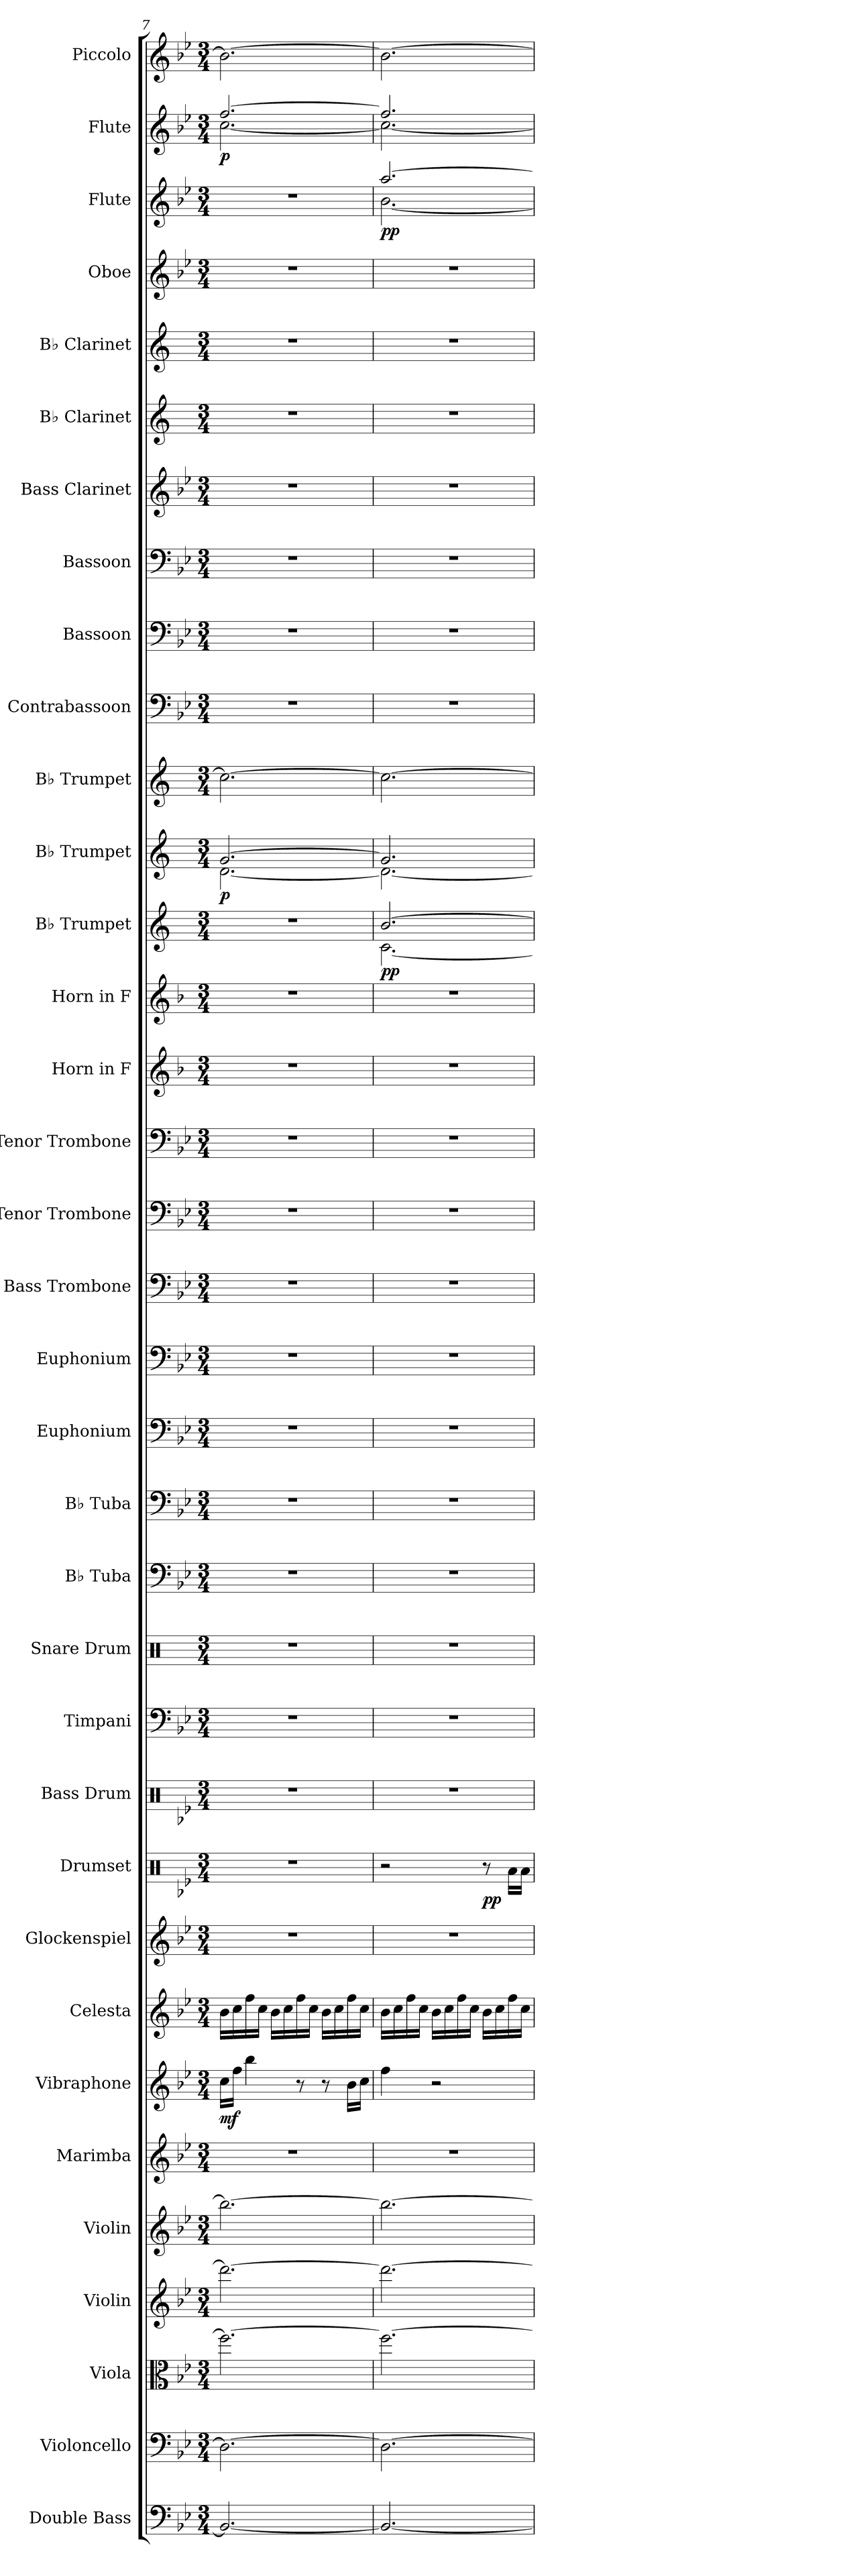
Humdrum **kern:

**kern	**kern	**kern	**kern	**kern	**kern	**kern	**dynam	**kern	**kern	**kern	**dynam	**kern	**kern	**kern	**kern	**kern	**kern	**kern	**kern	**kern	**kern	**kern	**kern	**kern	**dynam	**kern	**dynam	**kern	**kern	**kern	**kern	**kern	**kern	**kern	**kern	**kern	**dynam	**kern	**dynam	**kern
*part35	*part34	*part33	*part32	*part31	*part30	*part29	*part29	*part28	*part27	*part26	*part26	*part25	*part24	*part23	*part22	*part21	*part20	*part19	*part18	*part17	*part16	*part15	*part14	*part13	*part13	*part12	*part12	*part11	*part10	*part9	*part8	*part7	*part6	*part5	*part4	*part3	*part3	*part2	*part2	*part1
*staff35	*staff34	*staff33	*staff32	*staff31	*staff30	*staff29	*staff29	*staff28	*staff27	*staff26	*staff26	*staff25	*staff24	*staff23	*staff22	*staff21	*staff20	*staff19	*staff18	*staff17	*staff16	*staff15	*staff14	*staff13	*staff13	*staff12	*staff12	*staff11	*staff10	*staff9	*staff8	*staff7	*staff6	*staff5	*staff4	*staff3	*staff3	*staff2	*staff2	*staff1
*I"Double Bass	*I"Violoncello	*I"Viola	*I"Violin	*I"Violin	*I"Marimba	*I"Vibraphone	*	*I"Celesta	*I"Glockenspiel	*I"Drumset	*	*I"Bass Drum	*I"Timpani	*I"Snare Drum	*I"B♭ Tuba	*I"B♭ Tuba	*I"Euphonium	*I"Euphonium	*I"Bass Trombone	*I"Tenor Trombone	*I"Tenor Trombone	*I"Horn in F	*I"Horn in F	*I"B♭ Trumpet	*	*I"B♭ Trumpet	*	*I"B♭ Trumpet	*I"Contrabassoon	*I"Bassoon	*I"Bassoon	*I"Bass Clarinet	*I"B♭ Clarinet	*I"B♭ Clarinet	*I"Oboe	*I"Flute	*	*I"Flute	*	*I"Piccolo
*I'Db.	*I'Vc.	*I'Vla.	*I'Vln.	*I'Vln.	*I'Mrm.	*I'Vib.	*	*I'Cel.	*I'Glk.	*I'Drs.	*	*I'B. Dr.	*I'Timp.	*I'Sn. Dr.	*I'B♭ Tu.	*I'B♭ Tu.	*I'Euph.	*I'Euph.	*I'B. Tbn.	*I'T. Tbn.	*I'T. Tbn.	*	*	*I'B♭ Tpt.	*	*I'B♭ Tpt.	*	*I'B♭ Tpt.	*I'Cbsn.	*I'Bsn.	*I'Bsn.	*I'B. Cl.	*I'B♭ Cl.	*I'B♭ Cl.	*I'Ob.	*I'Fl.	*	*I'Fl.	*	*I'Picc.
*clefF4	*clefF4	*clefC3	*clefG2	*clefG2	*clefG2	*clefG2	*	*clefG2	*clefG2	*clefX	*	*clefX	*clefF4	*clefX	*clefF4	*clefF4	*clefF4	*clefF4	*clefF4	*clefF4	*clefF4	*clefG2	*clefG2	*clefG2	*	*clefG2	*	*clefG2	*clefF4	*clefF4	*clefF4	*clefG2	*clefG2	*clefG2	*clefG2	*clefG2	*	*clefG2	*	*clefG2
*ITrd7c12	*	*	*	*	*	*	*	*ITrd-7c-12	*ITrd-14c-24	*	*	*	*	*	*	*	*	*	*	*	*	*ITrd4c7	*ITrd4c7	*ITrd1c2	*	*ITrd1c2	*	*ITrd1c2	*ITrd7c12	*	*	*ITrd8c14	*ITrd1c2	*ITrd1c2	*	*	*	*	*	*ITrd-7c-12
*k[b-e-]	*k[b-e-]	*k[b-e-]	*k[b-e-]	*k[b-e-]	*k[b-e-]	*k[b-e-]	*	*k[b-e-]	*k[b-e-]	*k[b-e-]	*	*k[b-e-]	*k[b-e-]	*k[]	*k[b-e-]	*k[b-e-]	*k[b-e-]	*k[b-e-]	*k[b-e-]	*k[b-e-]	*k[b-e-]	*k[b-e-]	*k[b-e-]	*k[b-e-]	*	*k[b-e-]	*	*k[b-e-]	*k[b-e-]	*k[b-e-]	*k[b-e-]	*k[b-e-]	*k[b-e-]	*k[b-e-]	*k[b-e-]	*k[b-e-]	*	*k[b-e-]	*	*k[b-e-]
*M3/4	*M3/4	*M3/4	*M3/4	*M3/4	*M3/4	*M3/4	*	*M3/4	*M3/4	*M3/4	*	*M3/4	*M3/4	*M3/4	*M3/4	*M3/4	*M3/4	*M3/4	*M3/4	*M3/4	*M3/4	*M3/4	*M3/4	*M3/4	*	*M3/4	*	*M3/4	*M3/4	*M3/4	*M3/4	*M3/4	*M3/4	*M3/4	*M3/4	*M3/4	*	*M3/4	*	*M3/4
=7	=7	=7	=7	=7	=7	=7	=7	=7	=7	=7	=7	=7	=7	=7	=7	=7	=7	=7	=7	=7	=7	=7	=7	=7	=7	=7	=7	=7	=7	=7	=7	=7	=7	=7	=7	=7	=7	=7	=7	=7
*	*	*	*	*	*	*	*	*	*	*	*	*	*	*	*	*	*	*	*	*	*	*	*	*	*	*^	*	*	*	*	*	*	*	*	*	*	*	*^	*	*
!	!	!	!	!	!	!	!LO:DY:b	!	!	!	!	!	!	!	!	!	!	!	!	!	!	!	!	!	!	!	!	!LO:DY:b	!	!	!	!	!	!	!	!	!	!	!	!	!LO:DY:b	!
2.BBB-/_	2.D\_	2.ff\_	2.ddd\_	2.bb-\_	2.r	16cc\LL	mf	16bb-\LL	2.r	2.r	.	2.r	2.r	2.r	2.r	2.r	2.r	2.r	2.r	2.r	2.r	2.r	2.r	2.r	.	[2.f/	[2.c\	p	2.b-\_	2.r	2.r	2.r	2.r	2.r	2.r	2.r	2.r	.	[2.ff/	[2.cc\	p	2.bb-\_
.	.	.	.	.	.	16ff\JJ	.	16ccc\	.	.	.	.	.	.	.	.	.	.	.	.	.	.	.	.	.	.	.	.	.	.	.	.	.	.	.	.	.	.	.	.	.	.
.	.	.	.	.	.	4bb-\	.	16fff\	.	.	.	.	.	.	.	.	.	.	.	.	.	.	.	.	.	.	.	.	.	.	.	.	.	.	.	.	.	.	.	.	.	.
.	.	.	.	.	.	.	.	16ccc\JJ	.	.	.	.	.	.	.	.	.	.	.	.	.	.	.	.	.	.	.	.	.	.	.	.	.	.	.	.	.	.	.	.	.	.
.	.	.	.	.	.	.	.	16bb-\LL	.	.	.	.	.	.	.	.	.	.	.	.	.	.	.	.	.	.	.	.	.	.	.	.	.	.	.	.	.	.	.	.	.	.
.	.	.	.	.	.	.	.	16ccc\	.	.	.	.	.	.	.	.	.	.	.	.	.	.	.	.	.	.	.	.	.	.	.	.	.	.	.	.	.	.	.	.	.	.
.	.	.	.	.	.	8r	.	16fff\	.	.	.	.	.	.	.	.	.	.	.	.	.	.	.	.	.	.	.	.	.	.	.	.	.	.	.	.	.	.	.	.	.	.
.	.	.	.	.	.	.	.	16ccc\JJ	.	.	.	.	.	.	.	.	.	.	.	.	.	.	.	.	.	.	.	.	.	.	.	.	.	.	.	.	.	.	.	.	.	.
.	.	.	.	.	.	8r	.	16bb-\LL	.	.	.	.	.	.	.	.	.	.	.	.	.	.	.	.	.	.	.	.	.	.	.	.	.	.	.	.	.	.	.	.	.	.
.	.	.	.	.	.	.	.	16ccc\	.	.	.	.	.	.	.	.	.	.	.	.	.	.	.	.	.	.	.	.	.	.	.	.	.	.	.	.	.	.	.	.	.	.
.	.	.	.	.	.	16b-\LL	.	16fff\	.	.	.	.	.	.	.	.	.	.	.	.	.	.	.	.	.	.	.	.	.	.	.	.	.	.	.	.	.	.	.	.	.	.
.	.	.	.	.	.	16cc\JJ	.	16ccc\JJ	.	.	.	.	.	.	.	.	.	.	.	.	.	.	.	.	.	.	.	.	.	.	.	.	.	.	.	.	.	.	.	.	.	.
=8	=8	=8	=8	=8	=8	=8	=8	=8	=8	=8	=8	=8	=8	=8	=8	=8	=8	=8	=8	=8	=8	=8	=8	=8	=8	=8	=8	=8	=8	=8	=8	=8	=8	=8	=8	=8	=8	=8	=8	=8	=8	=8
*	*	*	*	*	*	*	*	*	*	*	*	*	*	*	*	*	*	*	*	*	*	*	*	*^	*	*	*	*	*	*	*	*	*	*	*	*	*^	*	*	*	*	*
!	!	!	!	!	!	!	!	!	!	!	!	!	!	!	!	!	!	!	!	!	!	!	!	!	!	!LO:DY:b	!	!	!	!	!	!	!	!	!	!	!	!	!	!LO:DY:b	!	!	!	!
2.BBB-/_	2.D\_	2.ff\_	2.ddd\_	2.bb-\_	2.r	4ff\	.	16bb-\LL	2.r	2r	.	2.r	2.r	2.r	2.r	2.r	2.r	2.r	2.r	2.r	2.r	2.r	2.r	[2.a/	[2.B-\	pp	2.f/]	2.c\_	.	2.b-\_	2.r	2.r	2.r	2.r	2.r	2.r	2.r	[2.aa/	[2.b-\	pp	2.ff/]	2.cc\_	.	2.bb-\_
.	.	.	.	.	.	.	.	16ccc\	.	.	.	.	.	.	.	.	.	.	.	.	.	.	.	.	.	.	.	.	.	.	.	.	.	.	.	.	.	.	.	.	.	.	.	.
.	.	.	.	.	.	.	.	16fff\	.	.	.	.	.	.	.	.	.	.	.	.	.	.	.	.	.	.	.	.	.	.	.	.	.	.	.	.	.	.	.	.	.	.	.	.
.	.	.	.	.	.	.	.	16ccc\JJ	.	.	.	.	.	.	.	.	.	.	.	.	.	.	.	.	.	.	.	.	.	.	.	.	.	.	.	.	.	.	.	.	.	.	.	.
.	.	.	.	.	.	2r	.	16bb-\LL	.	.	.	.	.	.	.	.	.	.	.	.	.	.	.	.	.	.	.	.	.	.	.	.	.	.	.	.	.	.	.	.	.	.	.	.
.	.	.	.	.	.	.	.	16ccc\	.	.	.	.	.	.	.	.	.	.	.	.	.	.	.	.	.	.	.	.	.	.	.	.	.	.	.	.	.	.	.	.	.	.	.	.
.	.	.	.	.	.	.	.	16fff\	.	.	.	.	.	.	.	.	.	.	.	.	.	.	.	.	.	.	.	.	.	.	.	.	.	.	.	.	.	.	.	.	.	.	.	.
.	.	.	.	.	.	.	.	16ccc\JJ	.	.	.	.	.	.	.	.	.	.	.	.	.	.	.	.	.	.	.	.	.	.	.	.	.	.	.	.	.	.	.	.	.	.	.	.
!	!	!	!	!	!	!	!	!	!	!	!LO:DY:b	!	!	!	!	!	!	!	!	!	!	!	!	!	!	!	!	!	!	!	!	!	!	!	!	!	!	!	!	!	!	!	!	!
.	.	.	.	.	.	.	.	16bb-\LL	.	8r	pp	.	.	.	.	.	.	.	.	.	.	.	.	.	.	.	.	.	.	.	.	.	.	.	.	.	.	.	.	.	.	.	.	.
.	.	.	.	.	.	.	.	16ccc\	.	.	.	.	.	.	.	.	.	.	.	.	.	.	.	.	.	.	.	.	.	.	.	.	.	.	.	.	.	.	.	.	.	.	.	.
.	.	.	.	.	.	.	.	16fff\	.	16Ra\LL	.	.	.	.	.	.	.	.	.	.	.	.	.	.	.	.	.	.	.	.	.	.	.	.	.	.	.	.	.	.	.	.	.	.
.	.	.	.	.	.	.	.	16ccc\JJ	.	16Ra\JJ	.	.	.	.	.	.	.	.	.	.	.	.	.	.	.	.	.	.	.	.	.	.	.	.	.	.	.	.	.	.	.	.	.	.
*	*	*	*	*	*	*	*	*	*	*	*	*	*	*	*	*	*	*	*	*	*	*	*	*v	*v	*	*	*	*	*	*	*	*	*	*	*	*	*v	*v	*	*v	*v	*	*
*	*	*	*	*	*	*	*	*	*	*	*	*	*	*	*	*	*	*	*	*	*	*	*	*	*	*v	*v	*	*	*	*	*	*	*	*	*	*	*	*	*	*
=	=	=	=	=	=	=	=	=	=	=	=	=	=	=	=	=	=	=	=	=	=	=	=	=	=	=	=	=	=	=	=	=	=	=	=	=	=	=	=	=
*-	*-	*-	*-	*-	*-	*-	*-	*-	*-	*-	*-	*-	*-	*-	*-	*-	*-	*-	*-	*-	*-	*-	*-	*-	*-	*-	*-	*-	*-	*-	*-	*-	*-	*-	*-	*-	*-	*-	*-	*-
